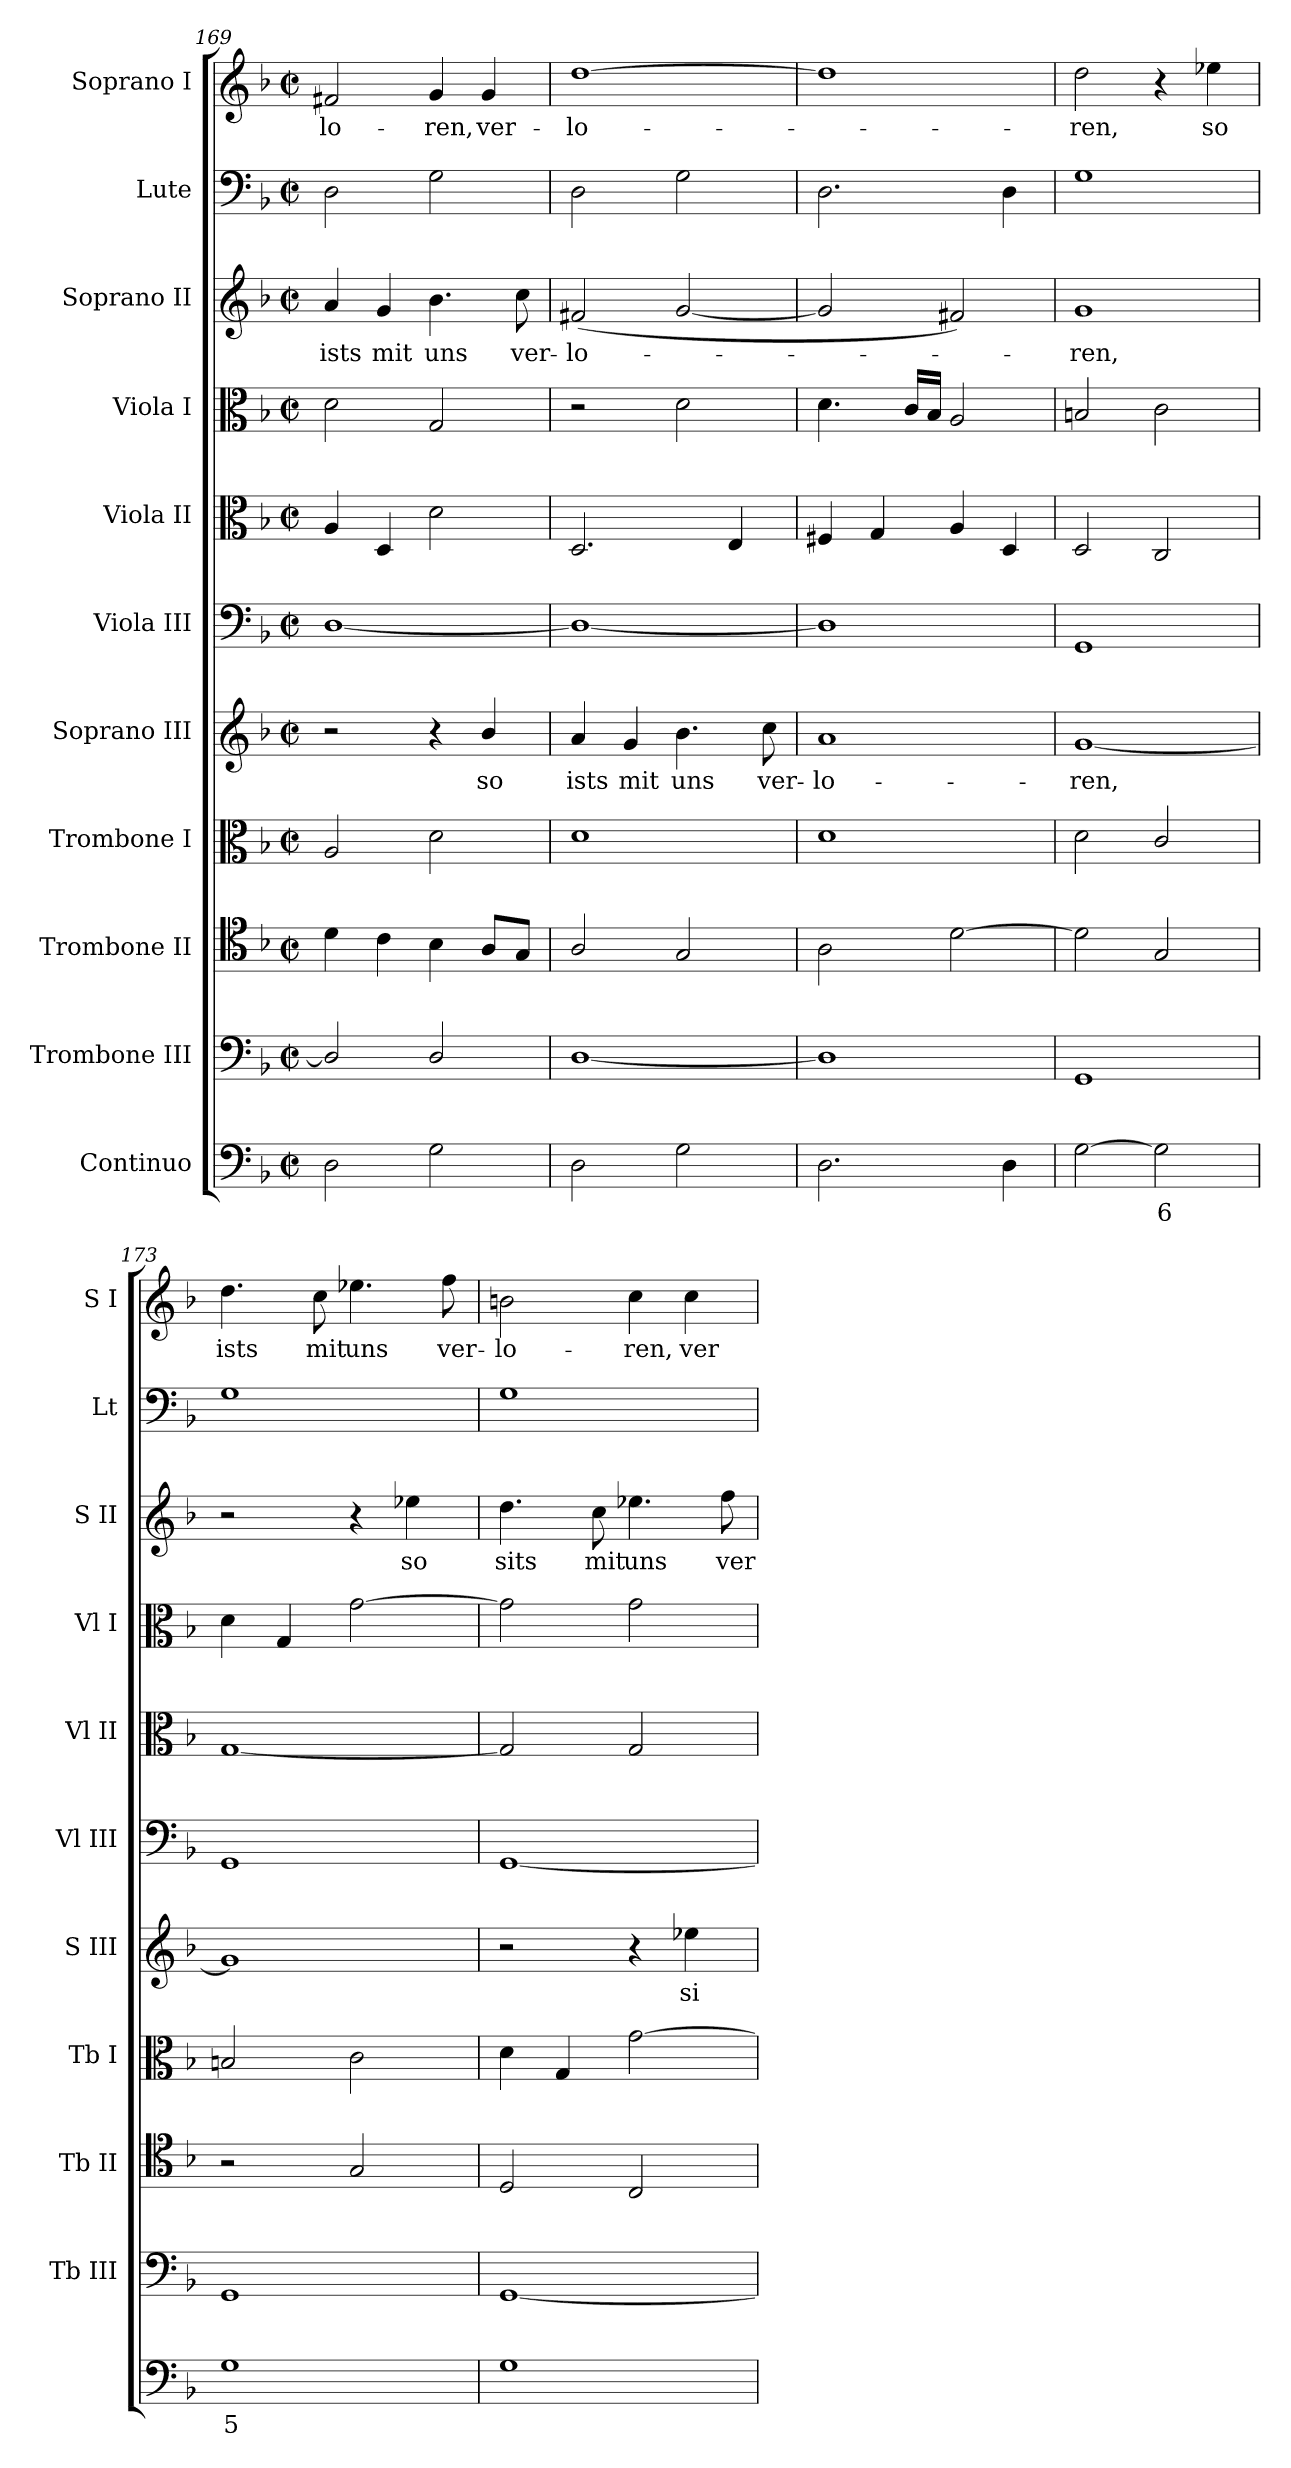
**kern	**text	**kern	**kern	**kern	**kern	**text	**kern	**kern	**kern	**kern	**text	**kern	**kern	**text
*part11	*part11	*part10	*part9	*part8	*part7	*part7	*part6	*part5	*part4	*part3	*part3	*part2	*part1	*part1
*staff11	*staff11	*staff10	*staff9	*staff8	*staff7	*staff7	*staff6	*staff5	*staff4	*staff3	*staff3	*staff2	*staff1	*staff1
*I"Continuo	*	*I"Trombone III	*I"Trombone II	*I"Trombone I	*I"Soprano III	*	*I"Viola III	*I"Viola II	*I"Viola I	*I"Soprano II	*	*I"Lute	*I"Soprano I	*
*	*	*I'Tb III	*I'Tb II	*I'Tb I	*I'S III	*	*I'Vl III	*I'Vl II	*I'Vl I	*I'S II	*	*I'Lt	*I'S I	*
*clefF4	*	*clefF4	*clefC4	*clefC3	*clefG2	*	*clefF4	*clefC3	*clefC3	*clefG2	*	*clefF4	*clefG2	*
*k[b-]	*	*k[b-]	*k[b-]	*k[b-]	*k[b-]	*	*k[b-]	*k[b-]	*k[b-]	*k[b-]	*	*k[b-]	*k[b-]	*
*F:	*	*F:	*F:	*F:	*F:	*	*F:	*F:	*F:	*F:	*	*F:	*F:	*
*M2/2	*	*M2/2	*M2/2	*M2/2	*M2/2	*	*M2/2	*M2/2	*M2/2	*M2/2	*	*M2/2	*M2/2	*
*met(c|)	*	*met(c|)	*met(c|)	*met(c|)	*met(c|)	*	*met(c|)	*met(c|)	*met(c|)	*met(c|)	*	*met(c|)	*met(c|)	*
=169	=169	=169	=169	=169	=169	=169	=169	=169	=169	=169	=169	=169	=169	=169
!	!	!	!	!	!	!	!	!	!	!	!LO:LY:b	!	!	!LO:LY:b
2D	.	2D/]	4d	2A	2r	.	[1D/	4A	2d	4a	ists	2D	2f#X	-lo-
!	!	!	!	!	!	!	!	!	!	!	!LO:LY:b	!	!	!
.	.	.	4c	.	.	.	.	4D	.	4g	mit	.	.	.
!	!	!	!	!	!	!	!	!	!	!	!LO:LY:b	!	!	!LO:LY:b
2G	.	2D/	4B-	2d	4r	.	.	2d	2G	4.b-	uns	2G	4g	-ren,
!	!	!	!	!	!	!LO:LY:b	!	!	!	!	!	!	!	!LO:LY:b
.	.	.	8AL	.	4b-/	so	.	.	.	.	.	.	4g	ver-
!	!	!	!	!	!	!	!	!	!	!	!LO:LY:b	!	!	!
.	.	.	8GJ	.	.	.	.	.	.	8cc	ver-	.	.	.
=170	=170	=170	=170	=170	=170	=170	=170	=170	=170	=170	=170	=170	=170	=170
!	!	!	!	!	!	!LO:LY:b	!	!	!	!	!LO:LY:b	!	!	!LO:LY:b
2D	.	[1D/	2A/	1d	4a	ists	1D/_	2.D	2r	(<2f#X	-lo-	2D	[1dd	-lo-
!	!	!	!	!	!	!LO:LY:b	!	!	!	!	!	!	!	!
.	.	.	.	.	4g	mit	.	.	.	.	.	.	.	.
!	!	!	!	!	!	!LO:LY:b	!	!	!	!	!	!	!	!
2G	.	.	2G	.	4.b-	uns	.	.	2d	[2g	.	2G	.	.
.	.	.	.	.	.	.	.	4E	.	.	.	.	.	.
!	!	!	!	!	!	!LO:LY:b	!	!	!	!	!	!	!	!
.	.	.	.	.	8cc	ver-	.	.	.	.	.	.	.	.
=171	=171	=171	=171	=171	=171	=171	=171	=171	=171	=171	=171	=171	=171	=171
!	!	!	!	!	!	!LO:LY:b	!	!	!	!	!	!	!	!
2.D	.	1D/]	2A	1d	1a	-lo-	1D]	4F#X	4.d	2g]	.	2.D	1dd]	.
.	.	.	.	.	.	.	.	4G	.	.	.	.	.	.
.	.	.	.	.	.	.	.	.	16cLL	.	.	.	.	.
.	.	.	.	.	.	.	.	.	16B-JJ	.	.	.	.	.
.	.	.	[2d	.	.	.	.	4A	2A	2f#X)	.	.	.	.
4D	.	.	.	.	.	.	.	4D	.	.	.	4D	.	.
=172	=172	=172	=172	=172	=172	=172	=172	=172	=172	=172	=172	=172	=172	=172
!	!	!	!	!	!	!LO:LY:b	!	!	!	!	!LO:LY:b	!	!	!LO:LY:b
[2G	.	1GG	2d]	2d	[1g	-ren,	1GG	2D	2Bn	1g	ren,	1G	2dd	ren,
!	!LO:LY:b	!	!	!	!	!	!	!	!	!	!	!	!	!
2G]	6	.	2G	2c/	.	.	.	2C	2c	.	.	.	4r	.
!	!	!	!	!	!	!	!	!	!	!	!	!	!	!LO:LY:b
.	.	.	.	.	.	.	.	.	.	.	.	.	4ee-X	so
=173	=173	=173	=173	=173	=173	=173	=173	=173	=173	=173	=173	=173	=173	=173
!	!LO:LY:b	!	!	!	!	!	!	!	!	!	!	!	!	!LO:LY:b
1G	5	1GG	2r	2Bn	1g]	.	1GG	[1G	4d	2r	.	1G	4.dd	ists
.	.	.	.	.	.	.	.	.	4G	.	.	.	.	.
!	!	!	!	!	!	!	!	!	!	!	!	!	!	!LO:LY:b
.	.	.	.	.	.	.	.	.	.	.	.	.	8cc	mit
!	!	!	!	!	!	!	!	!	!	!	!	!	!	!LO:LY:b
.	.	.	2G	2c	.	.	.	.	[2g	4r	.	.	4.ee-X	uns
!	!	!	!	!	!	!	!	!	!	!	!LO:LY:b	!	!	!
.	.	.	.	.	.	.	.	.	.	4ee-X	so	.	.	.
!	!	!	!	!	!	!	!	!	!	!	!	!	!	!LO:LY:b
.	.	.	.	.	.	.	.	.	.	.	.	.	8ff	ver-
!!LO:LB:g=z
=174	=174	=174	=174	=174	=174	=174	=174	=174	=174	=174	=174	=174	=174	=174
!	!	!	!	!	!	!	!	!	!	!	!LO:LY:b	!	!	!LO:LY:b
1G	.	[1GG	2D	4d	2r	.	[1GG	2G]	2g]	4.dd	sits	1G	2bn	-lo-
.	.	.	.	4G	.	.	.	.	.	.	.	.	.	.
!	!	!	!	!	!	!	!	!	!	!	!LO:LY:b	!	!	!
.	.	.	.	.	.	.	.	.	.	8cc	mit	.	.	.
!	!	!	!	!	!	!	!	!	!	!	!LO:LY:b	!	!	!LO:LY:b
.	.	.	2C	[2g	4r	.	.	2G	2g	4.ee-X	uns	.	4cc	-ren,
!	!	!	!	!	!	!LO:LY:b	!	!	!	!	!	!	!	!LO:LY:b
.	.	.	.	.	4ee-X	si	.	.	.	.	.	.	4cc	ver-
!	!	!	!	!	!	!	!	!	!	!	!LO:LY:b	!	!	!
.	.	.	.	.	.	.	.	.	.	8ff	ver-	.	.	.
=	=	=	=	=	=	=	=	=	=	=	=	=	=	=
*-	*-	*-	*-	*-	*-	*-	*-	*-	*-	*-	*-	*-	*-	*-
